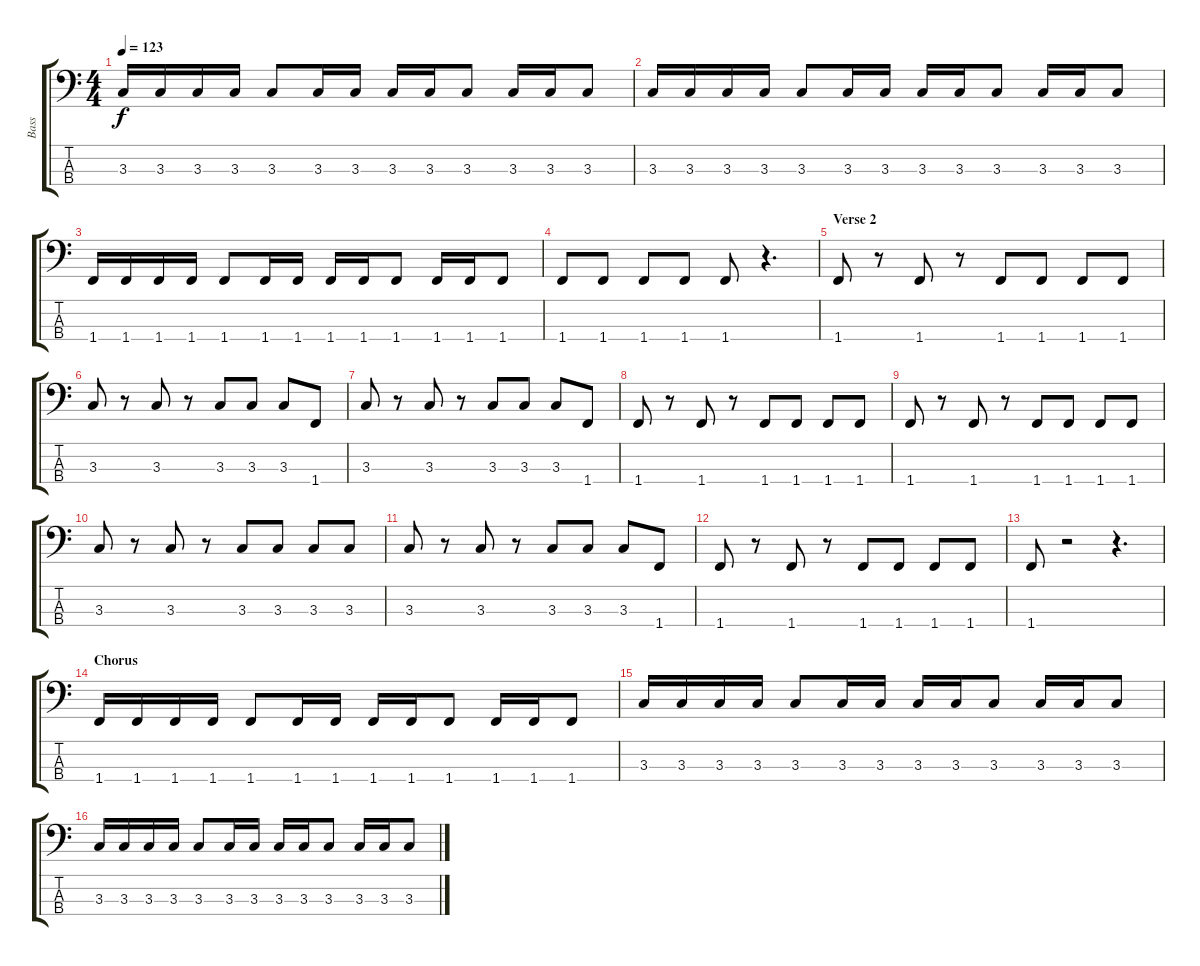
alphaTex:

\track ("Bass" "Bass") {instrument electricbassfinger}
\staff {score tabs}
\tuning (G2 D2 A1 E1) {hide}
\ts (4 4)
\tempo 123
\clef f4
\ks c
3.3.16{dy f} 3.3.16 3.3.16 3.3.16 3.3.8 3.3.16 3.3.16 3.3.16 3.3.16 3.3.8 3.3.16 3.3.16 3.3.8 |
3.3.16 3.3.16 3.3.16 3.3.16 3.3.8 3.3.16 3.3.16 3.3.16 3.3.16 3.3.8 3.3.16 3.3.16 3.3.8 |
1.4.16 1.4.16 1.4.16 1.4.16 1.4.8 1.4.16 1.4.16 1.4.16 1.4.16 1.4.8 1.4.16 1.4.16 1.4.8 |
1.4.8 1.4.8 1.4.8 1.4.8 1.4.8 r.4{d} |
\section ("" "Verse 2")
1.4.8 r.8 1.4.8 r.8 1.4.8 1.4.8 1.4.8 1.4.8 |
3.3.8 r.8 3.3.8 r.8 3.3.8 3.3.8 3.3.8 1.4.8 |
3.3.8 r.8 3.3.8 r.8 3.3.8 3.3.8 3.3.8 1.4.8 |
1.4.8 r.8 1.4.8 r.8 1.4.8 1.4.8 1.4.8 1.4.8 |
1.4.8 r.8 1.4.8 r.8 1.4.8 1.4.8 1.4.8 1.4.8 |
3.3.8 r.8 3.3.8 r.8 3.3.8 3.3.8 3.3.8 3.3.8 |
3.3.8 r.8 3.3.8 r.8 3.3.8 3.3.8 3.3.8 1.4.8 |
1.4.8 r.8 1.4.8 r.8 1.4.8 1.4.8 1.4.8 1.4.8 |
1.4.8 r.2 r.4{d} |
\section ("" "Chorus")
1.4.16 1.4.16 1.4.16 1.4.16 1.4.8 1.4.16 1.4.16 1.4.16 1.4.16 1.4.8 1.4.16 1.4.16 1.4.8 |
3.3.16 3.3.16 3.3.16 3.3.16 3.3.8 3.3.16 3.3.16 3.3.16 3.3.16 3.3.8 3.3.16 3.3.16 3.3.8 |
3.3.16 3.3.16 3.3.16 3.3.16 3.3.8 3.3.16 3.3.16 3.3.16 3.3.16 3.3.8 3.3.16 3.3.16 3.3.8
